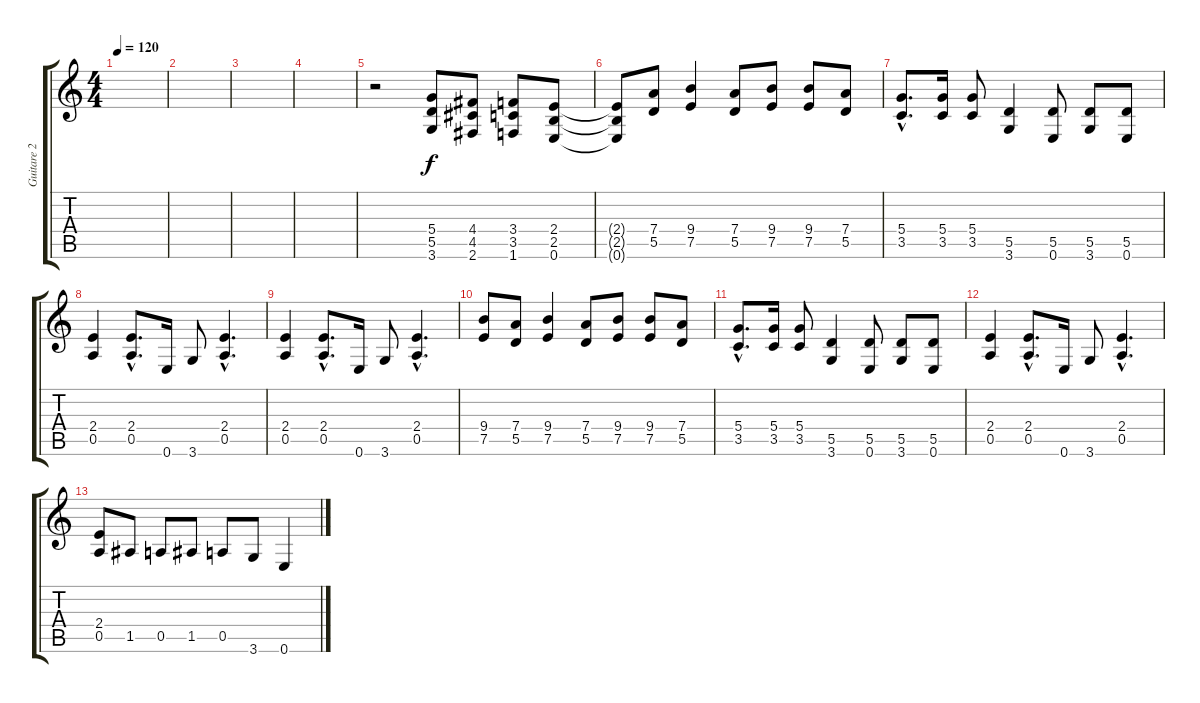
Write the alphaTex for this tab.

\track ("Guitare 2" "Guitare 2") {instrument distortionguitar}
\staff {score tabs}
\tuning (E4 B3 G3 D3 A2 E2) {hide}
\ts (4 4)
\tempo 120
\clef g2
\ks c
|
|
|
|
r.2 (5.4 5.5 3.6).8 (4.4 4.5 2.6).8 (3.4 3.5 1.6).8 (2.4 2.5 0.6).8 |
(2.4{t} 2.5{t} 0.6{t}).8 (7.4 5.5).8 (9.4 7.5).4 (7.4 5.5).8 (9.4 7.5).8 (9.4 7.5).8 (7.4 5.5).8 |
(5.4{hac} 3.5{hac}).8{d} (5.4 3.5).16 (5.4 3.5).8 (5.5 3.6).4 (5.5 0.6).8 (5.5 3.6).8 (5.5 0.6).8 |
(2.4 0.5).4 (2.4{hac} 0.5{hac}).8{d} 0.6.16 3.6.8 (2.4{hac} 0.5{hac}).4{d} |
(2.4 0.5).4 (2.4{hac} 0.5{hac}).8{d} 0.6.16 3.6.8 (2.4{hac} 0.5{hac}).4{d} |
(9.4 7.5).8 (7.4 5.5).8 (9.4 7.5).4 (7.4 5.5).8 (9.4 7.5).8 (9.4 7.5).8 (7.4 5.5).8 |
(5.4{hac} 3.5{hac}).8{d} (5.4 3.5).16 (5.4 3.5).8 (5.5 3.6).4 (5.5 0.6).8 (5.5 3.6).8 (5.5 0.6).8 |
(2.4 0.5).4 (2.4{hac} 0.5{hac}).8{d} 0.6.16 3.6.8 (2.4{hac} 0.5{hac}).4{d} |
(2.4 0.5).8 1.5.8 0.5.8 1.5.8 0.5.8 3.6.8 0.6.4
